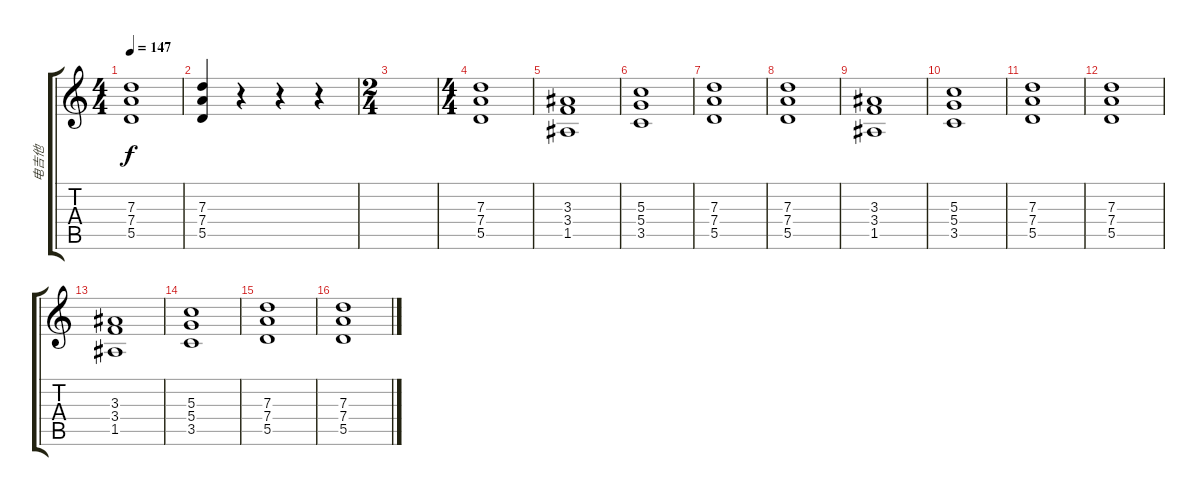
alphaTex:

\track ("电吉他" "电吉他") {instrument distortionguitar}
\staff {score tabs}
\tuning (E4 B3 G3 D3 A2 E2) {hide}
\ts (4 4)
\tempo 147
\clef g2
\ks c
(7.3 7.4 5.5).1{dy f} |
(7.3 7.4 5.5).4 r.4 r.4 r.4 |
\ts (2 4)
|
\ts (4 4)
(7.3 7.4 5.5).1{volume 6} |
(3.3 3.4 1.5).1 |
(5.3 5.4 3.5).1 |
(7.3 7.4 5.5).1 |
(7.3 7.4 5.5).1 |
(3.3 3.4 1.5).1 |
(5.3 5.4 3.5).1 |
(7.3 7.4 5.5).1 |
(7.3 7.4 5.5).1{volume 6} |
(3.3 3.4 1.5).1 |
(5.3 5.4 3.5).1 |
(7.3 7.4 5.5).1 |
(7.3 7.4 5.5).1
